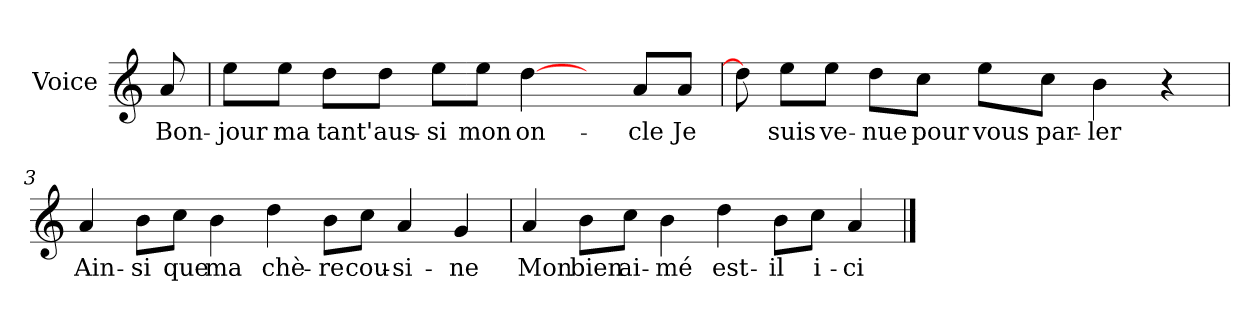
**kern	**text
*part1	*part1
*staff1	*staff1
*I"Voice	*
*I'V	*
*clefG2	*
*k[]	*
*C:	*
=	=
8a/	Bon-
=1	=1
8ee\L	-jour
8ee\J	ma
8dd\L	tant'
8dd\J	aus-
8ee\L	-si
8ee\J	mon
[4dd\	on-
8ryy	.
8a/L	-cle
8a/J	Je
=2	=2
8dd\]	.
8ee\L	suis
8ee\J	ve-
8dd\L	-nue
8cc\J	pour
8ee\L	vous
8cc\J	par-
4b\	-ler
4r	.
!!LO:LB:g=z
=3	=3
4a/	Ain-
8b\L	-si
8cc\J	que
4b\	ma
4dd\	chè-
8b\L	-re
8cc\J	cou-
4a/	-si-
4g/	-ne
=4	=4
4a/	Mon
8b\L	bien
8cc\J	ai-
4b\	-mé
4dd\	est-
8b\L	-il
8cc\J	i-
4a/	-ci
==	==
*-	*-
